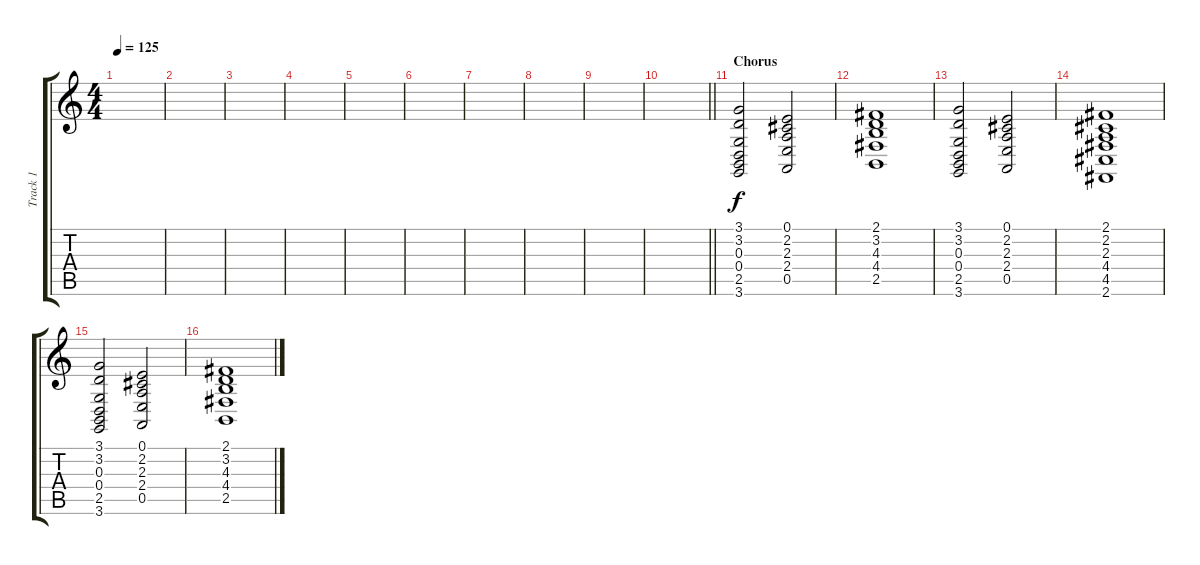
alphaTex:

\track ("Track 1" "Track 1") {instrument synthstrings1}
\staff {score tabs}
\tuning (E4 B3 G3 D3 A2 E2) {hide}
\ts (4 4)
\tempo 125
\clef g2
\ks c
|
|
|
|
|
|
|
|
|
\barLineRight lightlight
|
\section ("" "Chorus")
(3.1 3.2 0.3 0.4 2.5 3.6).2 (0.1 2.2 2.3 2.4 0.5).2 |
(2.1 3.2 4.3 4.4 2.5).1 |
(3.1 3.2 0.3 0.4 2.5 3.6).2 (0.1 2.2 2.3 2.4 0.5).2 |
(2.1 2.2 2.3 4.4 4.5 2.6).1 |
(3.1 3.2 0.3 0.4 2.5 3.6).2 (0.1 2.2 2.3 2.4 0.5).2 |
(2.1 3.2 4.3 4.4 2.5).1
